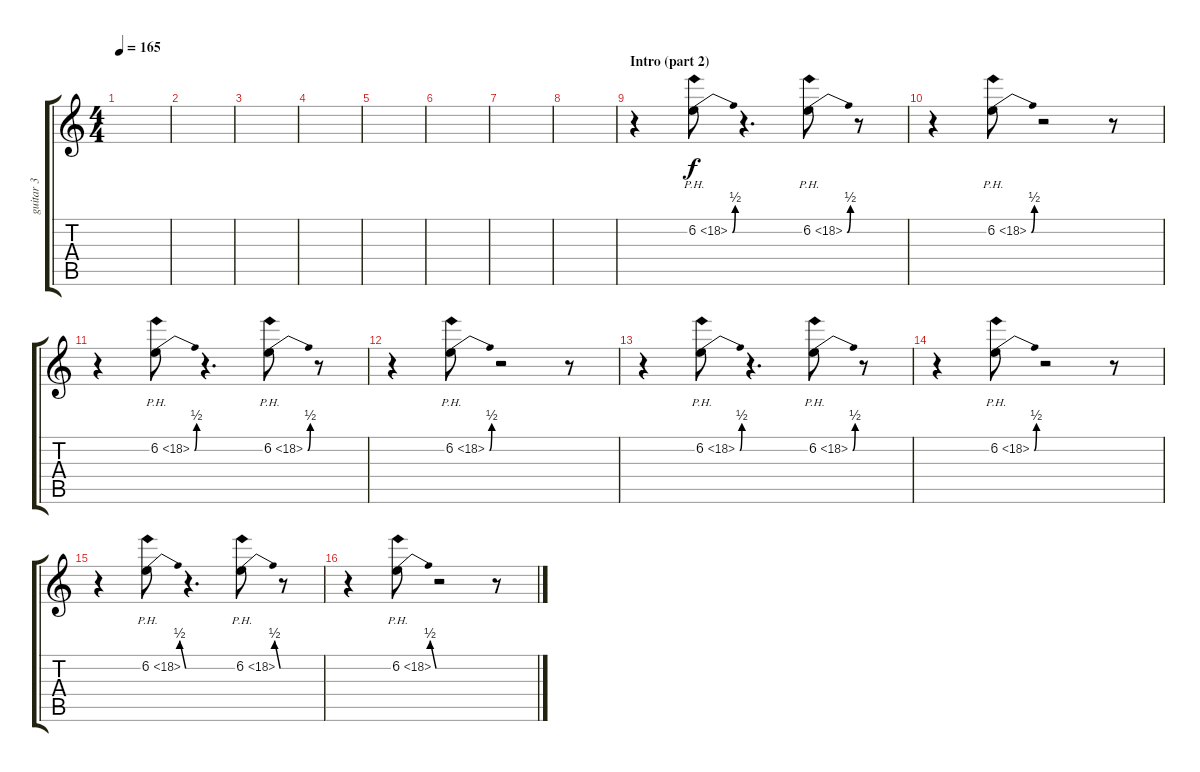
\track ("guitar 3" "guitar 3") {instrument overdrivenguitar}
\staff {score tabs}
\tuning (Eb4 Bb3 Gb3 Db3 Ab2 Eb2) {hide}
\ts (4 4)
\tempo 165
\clef g2
\ks c
|
|
|
|
|
|
|
|
\section ("" "Intro (part 2)")
r.4 6.2{be (bend 0 0 60 2) ph 12}.8 r.4{d} 6.2{be (bend 0 0 60 2) ph 12}.8 r.8 |
r.4 6.2{be (bend 0 0 60 2) ph 12}.8 r.2 r.8 |
r.4 6.2{be (bend 0 0 60 2) ph 12}.8 r.4{d} 6.2{be (bend 0 0 60 2) ph 12}.8 r.8 |
r.4 6.2{be (bend 0 0 60 2) ph 12}.8 r.2 r.8 |
r.4 6.2{be (bend 0 0 60 2) ph 12}.8 r.4{d} 6.2{be (bend 0 0 60 2) ph 12}.8 r.8 |
r.4 6.2{be (bend 0 0 60 2) ph 12}.8 r.2 r.8 |
r.4 6.2{be (bend 0 0 60 2) ph 12}.8 r.4{d} 6.2{be (bend 0 0 60 2) ph 12}.8 r.8 |
r.4 6.2{be (bend 0 0 60 2) ph 12}.8 r.2 r.8
